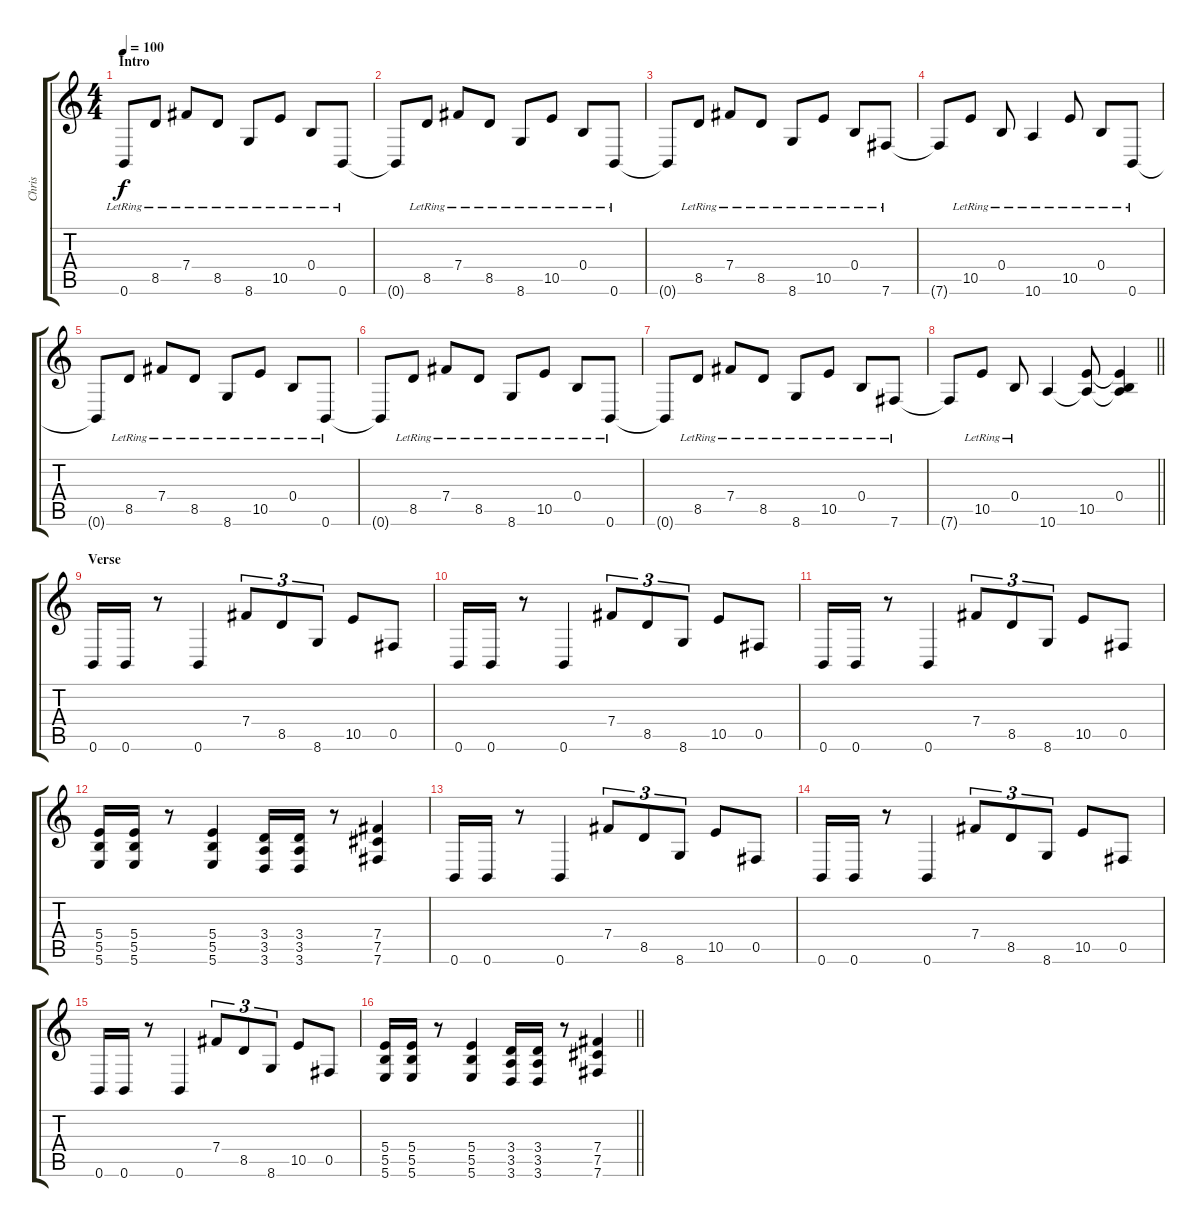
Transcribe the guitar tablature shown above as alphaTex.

\track ("Chris" "Chris") {instrument overdrivenguitar}
\staff {score tabs}
\tuning (Db4 Ab3 E3 B2 Gb2 B1) {hide}
\ts (4 4)
\section ("" "Intro")
\tempo 100
\clef g2
\ks c
0.6{lr}.8{dy f instrument electricguitarclean} 8.5{lr}.8 7.4{lr}.8 8.5{lr}.8 8.6{lr}.8 10.5{lr}.8 0.4{lr}.8 0.6{lr}.8 |
0.6{t}.8 8.5{lr}.8 7.4{lr}.8 8.5{lr}.8 8.6{lr}.8 10.5{lr}.8 0.4{lr}.8 0.6{lr}.8 |
0.6{t}.8 8.5{lr}.8 7.4{lr}.8 8.5{lr}.8 8.6{lr}.8 10.5{lr}.8 0.4{lr}.8 7.6{lr}.8 |
7.6{t}.8 10.5{lr}.8 0.4{lr}.8 10.6{lr}.4 10.5{lr}.8 0.4{lr}.8 0.6{lr}.8 |
0.6{t}.8 8.5{lr}.8 7.4{lr}.8 8.5{lr}.8 8.6{lr}.8 10.5{lr}.8 0.4{lr}.8 0.6{lr}.8 |
0.6{t}.8 8.5{lr}.8 7.4{lr}.8 8.5{lr}.8 8.6{lr}.8 10.5{lr}.8 0.4{lr}.8 0.6{lr}.8 |
0.6{t}.8 8.5{lr}.8 7.4{lr}.8 8.5{lr}.8 8.6{lr}.8 10.5{lr}.8 0.4{lr}.8 7.6{lr}.8 |
\barLineRight lightlight
7.6{t}.8 10.5{lr}.8 0.4{lr}.8 10.6.4 (10.5 10.6{t}).8 (0.4 10.5{t} 10.6{t}).4 |
\section ("" "Verse")
0.6.16{instrument overdrivenguitar} 0.6.16 r.8 0.6.4 7.4.8{tu (3 2)} 8.5.8{tu (3 2)} 8.6.8{tu (3 2)} 10.5.8 0.5.8 |
0.6.16 0.6.16 r.8 0.6.4 7.4.8{tu (3 2)} 8.5.8{tu (3 2)} 8.6.8{tu (3 2)} 10.5.8 0.5.8 |
0.6.16 0.6.16 r.8 0.6.4 7.4.8{tu (3 2)} 8.5.8{tu (3 2)} 8.6.8{tu (3 2)} 10.5.8 0.5.8 |
(5.4 5.5 5.6).16 (5.4 5.5 5.6).16 r.8 (5.4 5.5 5.6).4 (3.4 3.5 3.6).16 (3.4 3.5 3.6).16 r.8 (7.4 7.5 7.6).4 |
0.6.16 0.6.16 r.8 0.6.4 7.4.8{tu (3 2)} 8.5.8{tu (3 2)} 8.6.8{tu (3 2)} 10.5.8 0.5.8 |
0.6.16 0.6.16 r.8 0.6.4 7.4.8{tu (3 2)} 8.5.8{tu (3 2)} 8.6.8{tu (3 2)} 10.5.8 0.5.8 |
0.6.16 0.6.16 r.8 0.6.4 7.4.8{tu (3 2)} 8.5.8{tu (3 2)} 8.6.8{tu (3 2)} 10.5.8 0.5.8 |
\barLineRight lightlight
(5.4 5.5 5.6).16 (5.4 5.5 5.6).16 r.8 (5.4 5.5 5.6).4 (3.4 3.5 3.6).16 (3.4 3.5 3.6).16 r.8 (7.4 7.5 7.6).4
